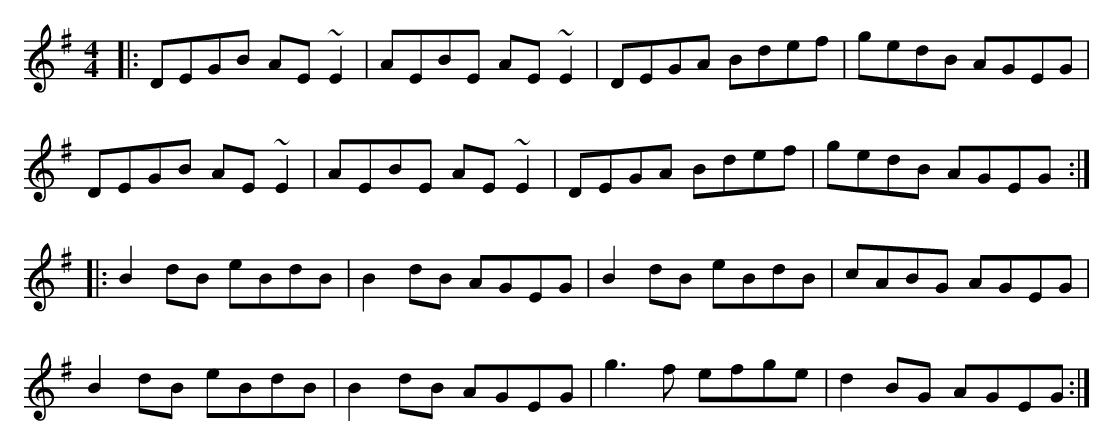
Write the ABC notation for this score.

X:1
M:4/4
K:G
|:DEGB AE~E2|AEBE AE~E2|DEGA Bdef|gedB AGEG|
DEGB AE~E2|AEBE AE~E2|DEGA Bdef|gedB AGEG:|
|:B2dB eBdB|B2dB AGEG|B2dB eBdB|cABG AGEG|
B2dB eBdB|B2dB AGEG|g3f efge|d2BG AGEG:|
